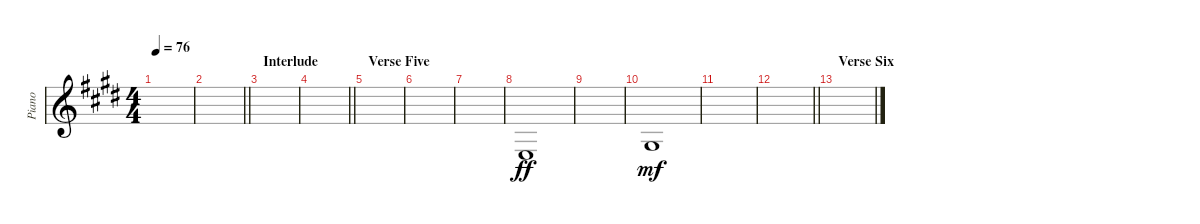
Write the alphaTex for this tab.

\track ("Piano" "Piano") {instrument acousticgrandpiano}
\staff {score}
\tuning (B3 Gb3 D3 A2 E2 B1) {hide}
\ts (4 4)
\tempo 76
\clef g2
\ks e
|
\barLineRight lightlight
|
\section ("" "Interlude")
|
\barLineRight lightlight
|
\section ("" "Verse Five")
|
|
|
2.3.1{dy ff} |
|
6.3.1{dy mf} |
|
\barLineRight lightlight
|
\section ("" "Verse Six")
